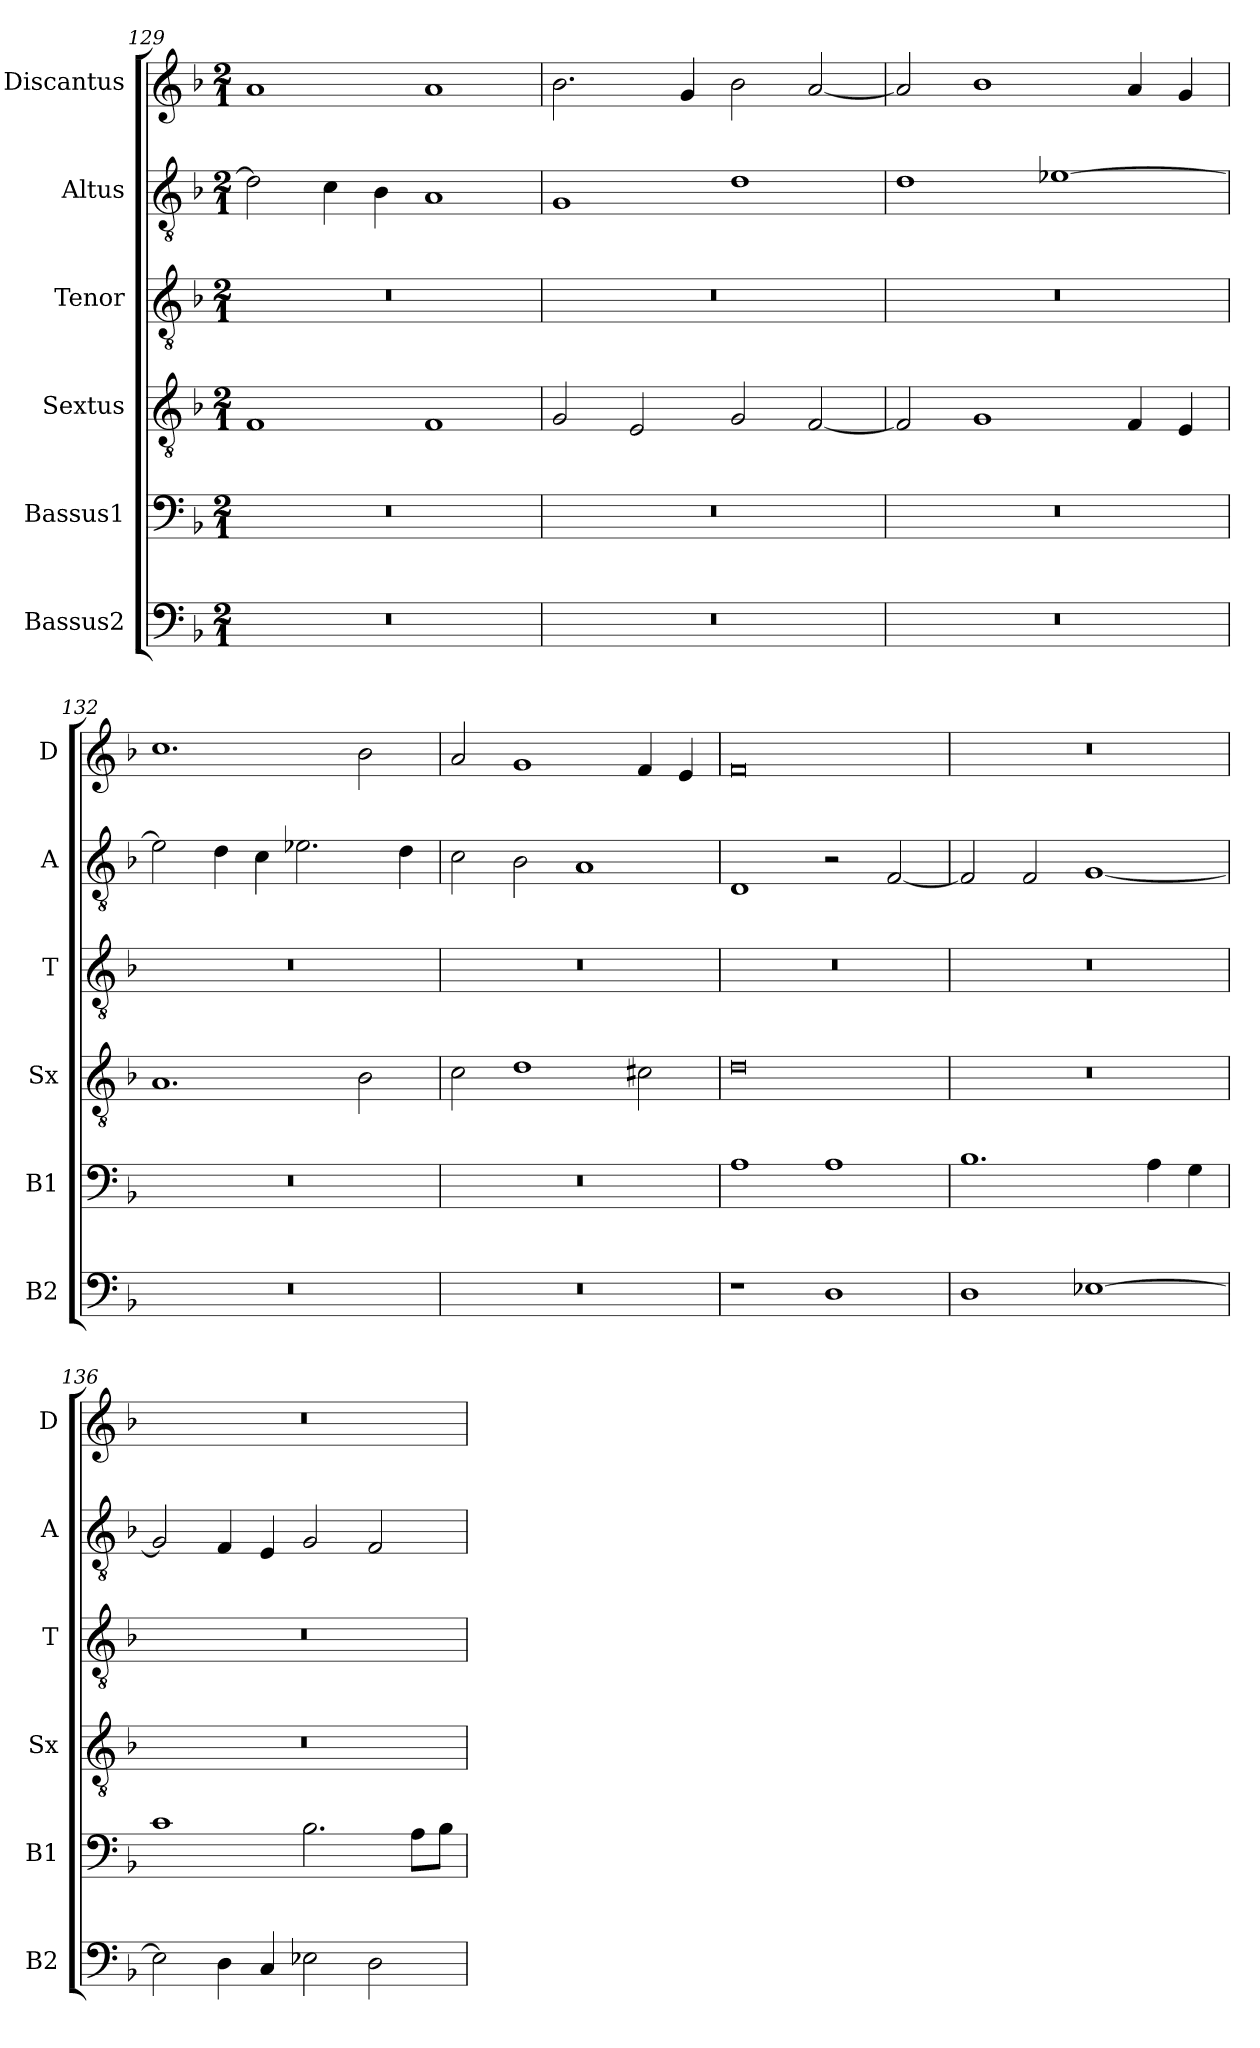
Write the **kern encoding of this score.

**kern	**kern	**kern	**kern	**kern	**kern
*part6	*part5	*part4	*part3	*part2	*part1
*staff6	*staff5	*staff4	*staff3	*staff2	*staff1
*I"Bassus2	*I"Bassus1	*I"Sextus	*I"Tenor	*I"Altus	*I"Discantus
*I'B2	*I'B1	*I'Sx	*I'T	*I'A	*I'D
*clefF4	*clefF4	*clefGv2	*clefGv2	*clefGv2	*clefG2
*k[b-]	*k[b-]	*k[b-]	*k[b-]	*k[b-]	*k[b-]
*M2/1	*M2/1	*M2/1	*M2/1	*M2/1	*M2/1
=129	=129	=129	=129	=129	=129
0r	0r	1F	0r	2d\]	1a
.	.	.	.	4c\	.
.	.	.	.	4B-\	.
.	.	1F	.	1A	1a
=130	=130	=130	=130	=130	=130
0r	0r	2G/	0r	1G	2.b-\
.	.	2E/	.	.	.
.	.	.	.	.	4g/
.	.	2G/	.	1d	2b-\
.	.	[2F/	.	.	[2a/
=131	=131	=131	=131	=131	=131
0r	0r	2F/]	0r	1d	2a/]
.	.	1G	.	.	1b-
.	.	.	.	[1e-X	.
.	.	4F/	.	.	4a/
.	.	4E/	.	.	4g/
=132	=132	=132	=132	=132	=132
0r	0r	1.A	0r	2e-\]	1.cc
.	.	.	.	4d\	.
.	.	.	.	4c\	.
.	.	.	.	2.e-X\	.
.	.	2B-\	.	.	2b-\
.	.	.	.	4d\	.
=133	=133	=133	=133	=133	=133
0r	0r	2c\	0r	2c\	2a/
.	.	1d	.	2B-\	1g
.	.	.	.	1A	.
.	.	2c#X\	.	.	4f/
.	.	.	.	.	4e/
=134	=134	=134	=134	=134	=134
1r	1A	0d	0r	1D	0f
1D	1A	.	.	2r	.
.	.	.	.	[2F/	.
=135	=135	=135	=135	=135	=135
1D	1.B-	0r	0r	2F/]	0r
.	.	.	.	2F/	.
[1E-X	.	.	.	[1G	.
.	4A\	.	.	.	.
.	4G\	.	.	.	.
=136	=136	=136	=136	=136	=136
2E-\]	1c	0r	0r	2G/]	0r
4D\	.	.	.	4F/	.
4C/	.	.	.	4E/	.
2E-X\	2.B-\	.	.	2G/	.
2D\	.	.	.	2F/	.
.	8A\L	.	.	.	.
.	8B-\J	.	.	.	.
=	=	=	=	=	=
*-	*-	*-	*-	*-	*-
